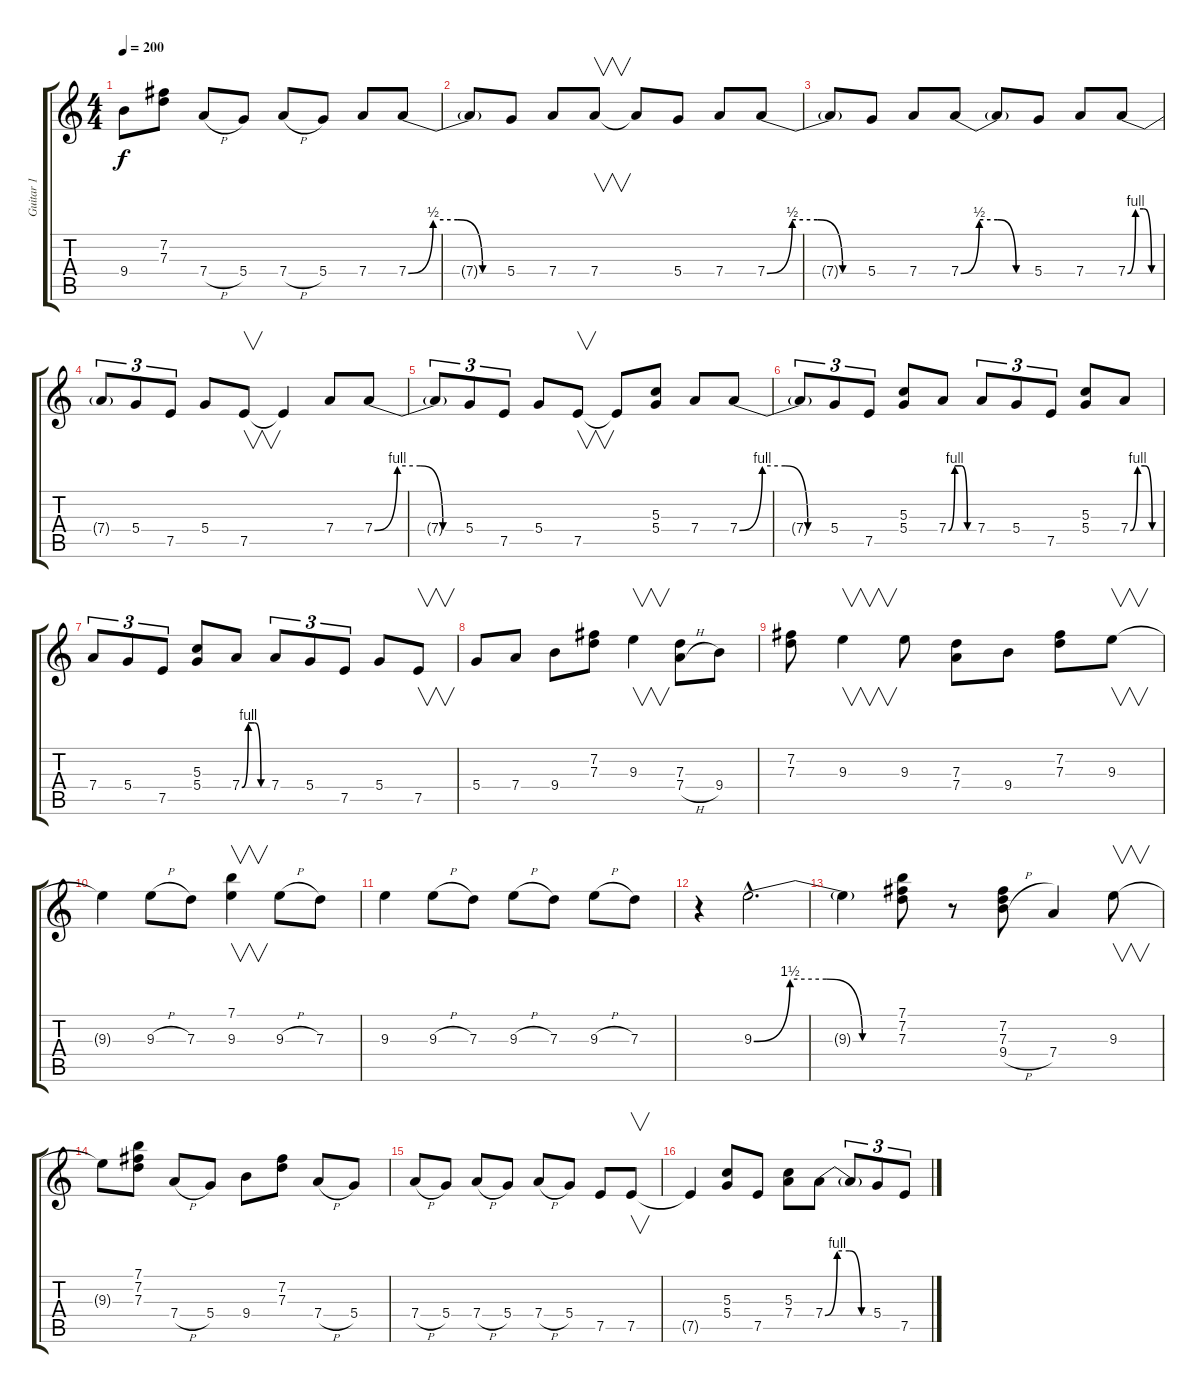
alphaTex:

\track ("Guitar 1" "Guitar 1") {instrument overdrivenguitar}
\staff {score tabs}
\tuning (E4 B3 G3 D3 A2 E2) {hide}
\ts (4 4)
\tempo 200
\clef g2
\ks c
9.4.8{dy f} (7.2 7.3).8 7.4{h}.8 5.4.8 7.4{h}.8 5.4.8 7.4.8 7.4{be (custom 0 0 15 2 30 2 45 0 60 0)}.8 |
7.4{t}.8 5.4.8 7.4.8 7.4.8{v} 7.4{t}.8 5.4.8 7.4.8 7.4{be (custom 0 0 15 2 30 2 45 0 60 0)}.8 |
7.4{t}.8 5.4.8 7.4.8 7.4{be (custom 0 0 15 2 30 2 45 0 60 0)}.8 7.4{t}.8 5.4.8 7.4.8 7.4{be (custom 0 0 15 4 30 4 45 0 60 0)}.8 |
7.4{t}.8{tu (3 2)} 5.4.8{tu (3 2)} 7.5.8{tu (3 2)} 5.4.8 7.5.8{v} 7.5{t}.4 7.4.8 7.4{be (custom 0 0 15 4 30 4 45 0 60 0)}.8 |
7.4{t}.8{tu (3 2)} 5.4.8{tu (3 2)} 7.5.8{tu (3 2)} 5.4.8 7.5.8{v} 7.5{t}.8 (5.3 5.4).8 7.4.8 7.4{be (custom 0 0 15 4 30 4 45 0 60 0)}.8 |
7.4{t}.8{tu (3 2)} 5.4.8{tu (3 2)} 7.5.8{tu (3 2)} (5.3 5.4).8 7.4{be (custom 0 0 15 4 30 4 45 0 60 0)}.8 7.4.8{tu (3 2)} 5.4.8{tu (3 2)} 7.5.8{tu (3 2)} (5.3 5.4).8 7.4{be (custom 0 0 15 4 30 4 45 0 60 0)}.8 |
7.4.8{tu (3 2)} 5.4.8{tu (3 2)} 7.5.8{tu (3 2)} (5.3 5.4).8 7.4{be (custom 0 0 15 4 30 4 45 0 60 0)}.8 7.4.8{tu (3 2)} 5.4.8{tu (3 2)} 7.5.8{tu (3 2)} 5.4.8 7.5.8{v} |
5.4.8 7.4.8 9.4.8 (7.2 7.3).8 9.3.4{v} (7.3 7.4{h}).8 9.4.8 |
(7.2 7.3).8 9.3.4{v} 9.3.8 (7.3 7.4).8 9.4.8 (7.2 7.3).8 9.3.8{v} |
9.3{t}.4 9.3{h}.8 7.3.8 (7.1 9.3).4{v} 9.3{h}.8 7.3.8 |
9.3.4 9.3{h}.8 7.3.8 9.3{h}.8 7.3.8 9.3{h}.8 7.3.8 |
r.4 9.3{be (custom 0 0 15 6 30 6 45 0 60 0) hac}.2{d} |
9.3{t}.4 (7.1 7.2 7.3).8 r.8 (7.2 7.3 9.4{h}).8 7.4.4 9.3.8{v} |
9.3{t}.8 (7.1 7.2 7.3).8 7.4{h}.8 5.4.8 9.4.8 (7.2 7.3).8 7.4{h}.8 5.4.8 |
7.4{h}.8 5.4.8 7.4{h}.8 5.4.8 7.4{h}.8 5.4.8 7.5.8 7.5.8{v} |
7.5{t}.4 (5.3 5.4).8 7.5.8 (5.3 7.4).8 7.4{be (custom 0 0 15 4 30 4 45 0 60 0)}.8 7.4{t}.8{tu (3 2)} 5.4.8{tu (3 2)} 7.5.8{tu (3 2)}
